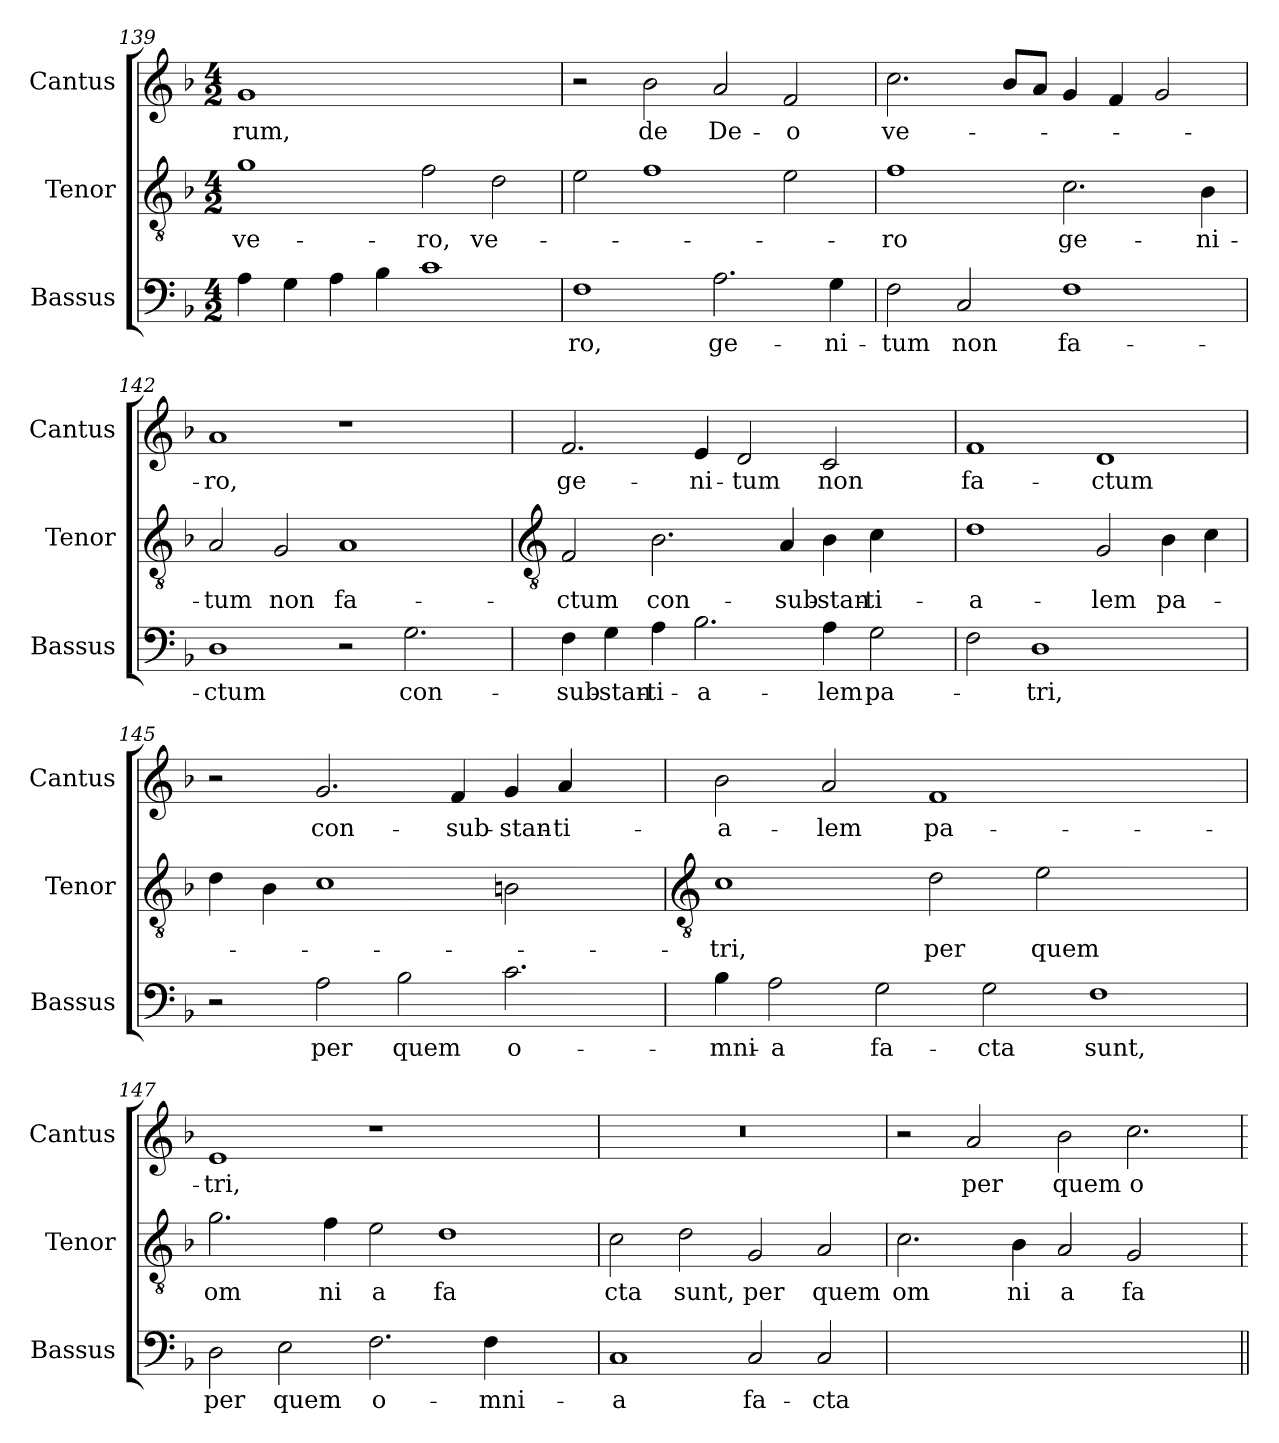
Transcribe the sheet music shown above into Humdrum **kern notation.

**kern	**text	**kern	**text	**kern	**text
*part3	*part3	*part2	*part2	*part1	*part1
*staff3	*staff3	*staff2	*staff2	*staff1	*staff1
*I"Bassus	*	*I"Tenor	*	*I"Cantus	*
*I'Bassus	*	*I'Tenor	*	*I'Cantus	*
!!LO:LB:g=z
*clefF4	*	*clefGv2	*	*clefG2	*
*k[b-]	*	*k[b-]	*	*k[b-]	*
*F:	*	*F:	*	*F:	*
*M4/2	*	*M4/2	*	*M4/2	*
=139	=139	=139	=139	=139	=139
!	!	!	!LO:LY:b	!	!LO:LY:b
4A	.	1g	ve-	1g	-rum,
4G	.	.	.	.	.
4A	.	.	.	.	.
4B-	.	.	.	.	.
!	!	!	!LO:LY:b	!	!
1c	.	2f	-ro,	1ryy	.
!	!	!	!LO:LY:b	!	!
.	.	2d	ve-	.	.
!!LO:LB:g=z
=140	=140	=140	=140	=140	=140
!	!LO:LY:b	!	!	!	!
1F	-ro,	2e	.	2r	.
!	!	!	!	!	!LO:LY:b
.	.	1f	.	2b-	de
!	!LO:LY:b	!	!	!	!LO:LY:b
2.A	ge-	.	.	2a	De-
!	!	!	!	!	!LO:LY:b
.	.	2e	.	2f	-o
!	!LO:LY:b	!	!	!	!
4G	-ni-	.	.	.	.
=141	=141	=141	=141	=141	=141
!	!LO:LY:b	!	!LO:LY:b	!	!LO:LY:b
2F	-tum	1f	-ro	2.cc	ve-
!	!LO:LY:b	!	!	!	!
2C	non	.	.	.	.
.	.	.	.	8b-L	.
.	.	.	.	8aJ	.
!	!LO:LY:b	!	!LO:LY:b	!	!
1F	fa-	2.c	ge-	4g	.
.	.	.	.	4f	.
.	.	.	.	2g	.
!	!	!	!LO:LY:b	!	!
.	.	4B-	-ni-	.	.
!!LO:LB:g=z
=142	=142	=142	=142	=142	=142
!	!LO:LY:b	!	!LO:LY:b	!	!LO:LY:b
1D	-ctum	2A	-tum	1a	-ro,
!	!	!	!LO:LY:b	!	!
.	.	2G	non	.	.
!	!	!	!LO:LY:b	!	!
2r	.	1A	fa-	1r	.
!	!LO:LY:b	!	!	!	!
2.G	con-	.	.	.	.
.	.	4ryy	.	4ryy	.
!!LO:LB:g=z
=143	=143	=143	=143	=143	=143
*	*	*clefGv2	*	*	*
!	!LO:LY:b	!	!LO:LY:b	!	!LO:LY:b
4F	-sub-	2F	-ctum	2.f	ge-
!	!LO:LY:b	!	!	!	!
4G	-stan-	.	.	.	.
!	!LO:LY:b	!	!LO:LY:b	!	!
4A	-ti-	2.B-	con-	.	.
!	!LO:LY:b	!	!	!	!LO:LY:b
2.B-	-a-	.	.	4e	-ni-
!	!	!	!	!	!LO:LY:b
.	.	.	.	2d	-tum
!	!	!	!LO:LY:b	!	!
.	.	4A	-sub-	.	.
!	!LO:LY:b	!	!LO:LY:b	!	!LO:LY:b
4A	-lem	4B-	-stan-	2c	non
!	!LO:LY:b	!	!LO:LY:b	!	!
2G	pa-	4c	-ti-	.	.
.	.	4ryy	.	4ryy	.
!!LO:LB:g=z
=144	=144	=144	=144	=144	=144
!	!	!	!LO:LY:b	!	!LO:LY:b
2F	.	1d	-a-	1f	fa-
!	!LO:LY:b	!	!	!	!
1D	-tri,	.	.	.	.
!	!	!	!LO:LY:b	!	!LO:LY:b
.	.	2G	-lem	1d	-ctum
!	!	!	!LO:LY:b	!	!
2ryy	.	4B-	pa-	.	.
.	.	4c	.	.	.
!!LO:LB:g=z
=145	=145	=145	=145	=145	=145
2r	.	4d	.	2r	.
.	.	4B-	.	.	.
!	!LO:LY:b	!	!	!	!LO:LY:b
2A	per	1c	.	2.g	con-
!	!LO:LY:b	!	!	!	!
2B-	quem	.	.	.	.
!	!	!	!	!	!LO:LY:b
.	.	.	.	4f	-sub-
!	!LO:LY:b	!	!	!	!LO:LY:b
2.c	o-	2Bn	.	4g	-stan-
!	!	!	!	!	!LO:LY:b
.	.	.	.	4a	-ti-
.	.	4ryy	.	4ryy	.
!!LO:LB:g=z
=146	=146	=146	=146	=146	=146
*	*	*clefGv2	*	*	*
!	!LO:LY:b	!	!LO:LY:b	!	!LO:LY:b
4B-	-mni-	1c	-tri,	2b-	-a-
!	!LO:LY:b	!	!	!	!
2A	-a	.	.	.	.
!	!	!	!	!	!LO:LY:b
.	.	.	.	2a	-lem
!	!LO:LY:b	!	!	!	!
2G	fa-	.	.	.	.
!	!	!	!LO:LY:b	!	!LO:LY:b
.	.	2d	per	1f	pa-
!	!LO:LY:b	!	!	!	!
2G	-cta	.	.	.	.
!	!	!	!LO:LY:b	!	!
.	.	2e	quem	.	.
!	!LO:LY:b	!	!	!	!
1F	sunt,	.	.	.	.
.	.	2.ryy	.	2.ryy	.
!!LO:LB:g=z
=147	=147	=147	=147	=147	=147
!	!LO:LY:b	!	!LO:LY:b	!	!LO:LY:b
2D	per	2.g	om	1e	-tri,
!	!LO:LY:b	!	!	!	!
2E	quem	.	.	.	.
!	!	!	!LO:LY:b	!	!
.	.	4f	ni	.	.
!	!LO:LY:b	!	!LO:LY:b	!	!
2.F	o-	2e	a	1r	.
!	!	!	!LO:LY:b	!	!
.	.	1d	fa	.	.
!	!LO:LY:b	!	!	!	!
4F	-mni-	.	.	.	.
2ryy	.	.	.	2ryy	.
=148	=148	=148	=148	=148	=148
!	!LO:LY:b	!	!LO:LY:b	!	!
1C	-a	2c	cta	0r	.
!	!	!	!LO:LY:b	!	!
.	.	2d	sunt,	.	.
!	!LO:LY:b	!	!LO:LY:b	!	!
2C	fa-	2G	per	.	.
!	!LO:LY:b	!	!LO:LY:b	!	!
2C	-cta	2A	quem	.	.
=149	=149	=149	=149	=149	=149
!	!LO:LY:b	!	!LO:LY:b	!	!
0Fyy	sunt.	2.c	om	2r	.
!	!	!	!	!	!LO:LY:b
.	.	.	.	2a	per
!	!	!	!LO:LY:b	!	!
.	.	4B-	ni	.	.
!	!	!	!LO:LY:b	!	!LO:LY:b
.	.	2A	a	2b-	quem
!	!	!	!LO:LY:b	!	!LO:LY:b
.	.	2G	fa	2.cc	o-
4ryy	.	4ryy	.	.	.
=||	=	=	=	=	=
*-	*-	*-	*-	*-	*-
